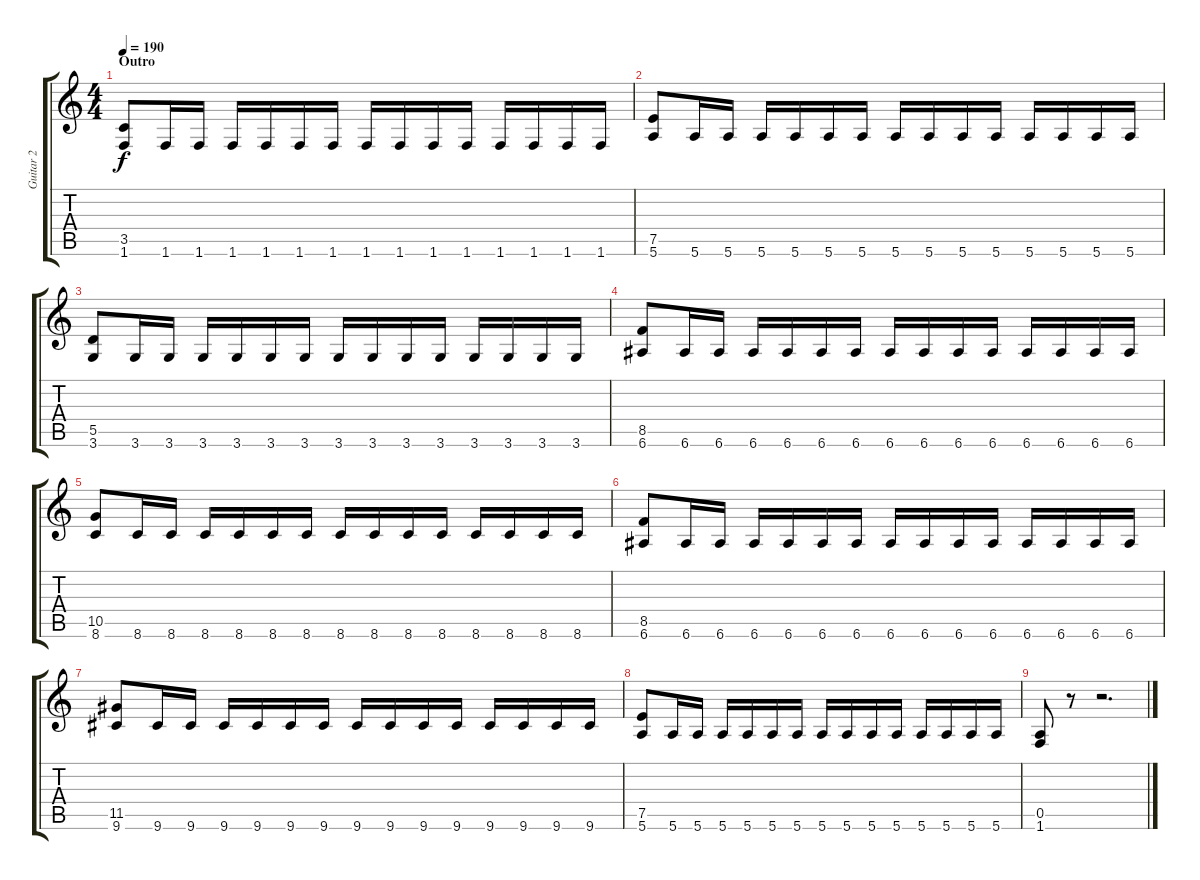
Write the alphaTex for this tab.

\track ("Guitar 2" "Guitar 2") {instrument distortionguitar}
\staff {score tabs}
\tuning (E4 B3 G3 D3 A2 E2) {hide}
\ts (4 4)
\section ("" "Outro")
\tempo 190
\clef g2
\ks c
(3.5 1.6).8{dy f} 1.6.16 1.6.16 1.6.16 1.6.16 1.6.16 1.6.16 1.6.16 1.6.16 1.6.16 1.6.16 1.6.16 1.6.16 1.6.16 1.6.16 |
(7.5 5.6).8 5.6.16 5.6.16 5.6.16 5.6.16 5.6.16 5.6.16 5.6.16 5.6.16 5.6.16 5.6.16 5.6.16 5.6.16 5.6.16 5.6.16 |
(5.5 3.6).8 3.6.16 3.6.16 3.6.16 3.6.16 3.6.16 3.6.16 3.6.16 3.6.16 3.6.16 3.6.16 3.6.16 3.6.16 3.6.16 3.6.16 |
(8.5 6.6).8 6.6.16 6.6.16 6.6.16 6.6.16 6.6.16 6.6.16 6.6.16 6.6.16 6.6.16 6.6.16 6.6.16 6.6.16 6.6.16 6.6.16 |
(10.5 8.6).8 8.6.16 8.6.16 8.6.16 8.6.16 8.6.16 8.6.16 8.6.16 8.6.16 8.6.16 8.6.16 8.6.16 8.6.16 8.6.16 8.6.16 |
(8.5 6.6).8 6.6.16 6.6.16 6.6.16 6.6.16 6.6.16 6.6.16 6.6.16 6.6.16 6.6.16 6.6.16 6.6.16 6.6.16 6.6.16 6.6.16 |
(11.5 9.6).8 9.6.16 9.6.16 9.6.16 9.6.16 9.6.16 9.6.16 9.6.16 9.6.16 9.6.16 9.6.16 9.6.16 9.6.16 9.6.16 9.6.16 |
(7.5 5.6).8 5.6.16 5.6.16 5.6.16 5.6.16 5.6.16 5.6.16 5.6.16 5.6.16 5.6.16 5.6.16 5.6.16 5.6.16 5.6.16 5.6.16 |
(0.5 1.6).8 r.8 r.2{d}
